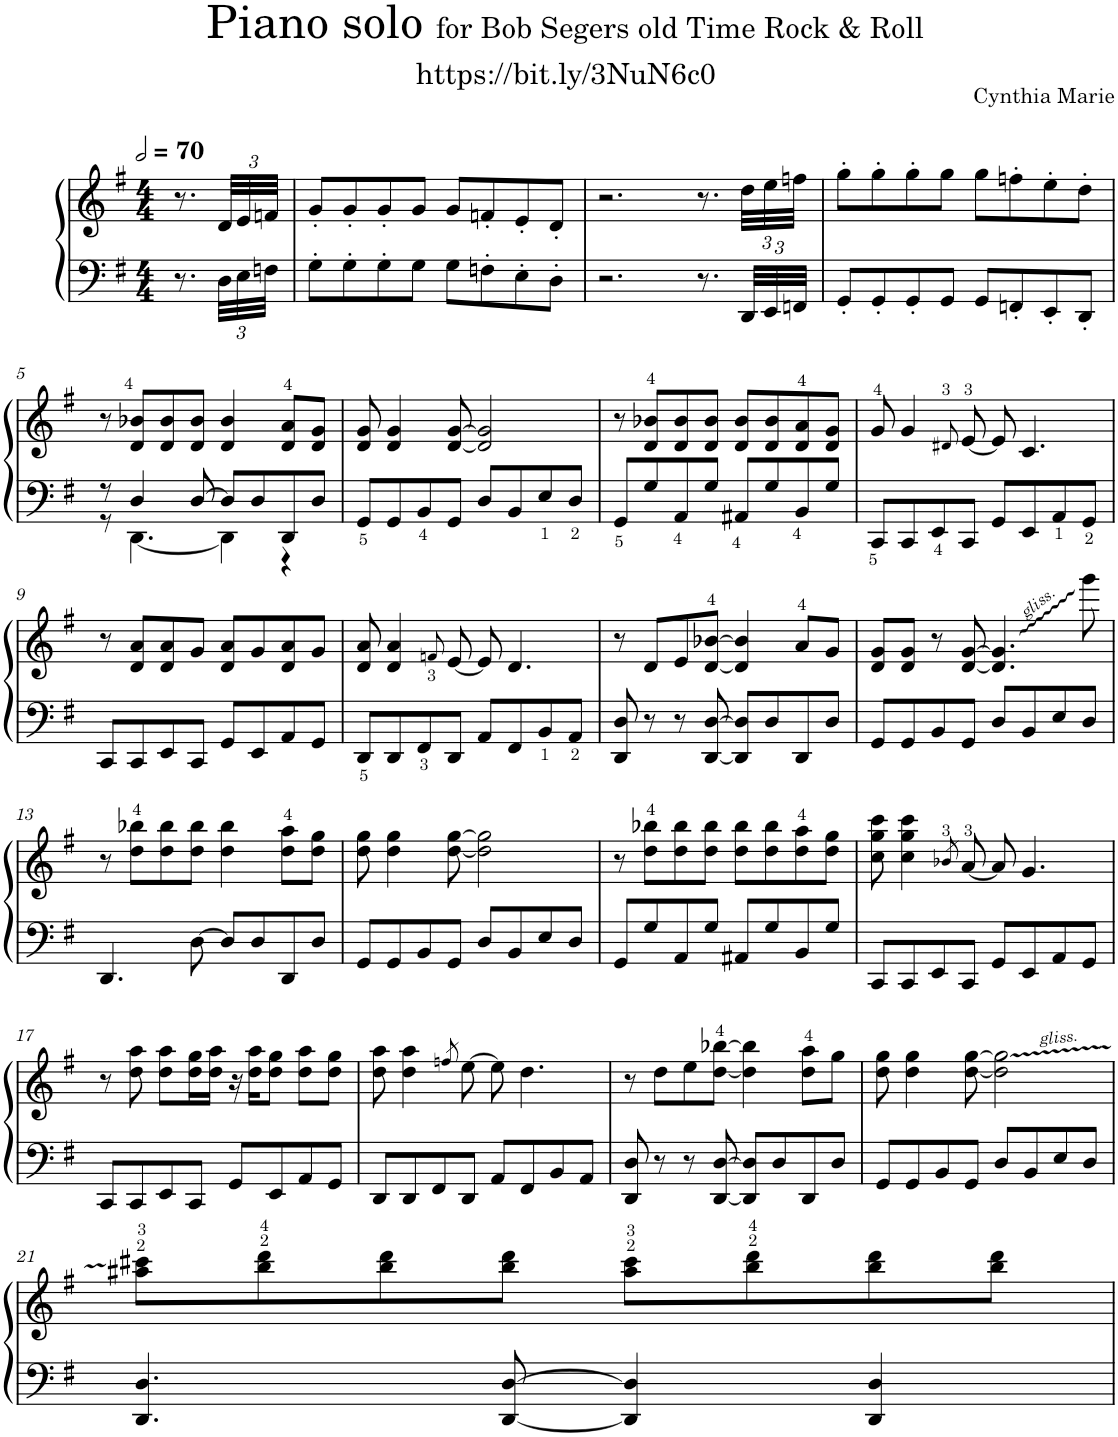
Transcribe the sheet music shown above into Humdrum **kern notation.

**kern	**kern
*part1	*part1
*staff2	*staff1
*I"Piano	*
*I'Pno.	*
*clefF4	*clefG2
*k[f#]	*k[f#]
*M4/4	*M4/4
*MM140	*MM140
=1	=1
8.r	8.r
*Xbrackettup	*Xbrackettup
48D\LLL	48d/LLL
48E\	48e/
48Fn\JJJ	48fn/JJJ
=2	=2
8G'\L	8g'/L
8G'\	8g'/
8G'\	8g'/
8G\J	8g/J
8G\L	8g/L
8Fn'\	8fn'/
8E'\	8e'/
8D'\J	8d'/J
=3	=3
2.r	2.r
8.r	8.r
48DD/LLL	48dd\LLL
48EE/	48ee\
48FFn/JJJ	48ffn\JJJ
=4	=4
8GG'/L	8gg'\L
8GG'/	8gg'\
8GG'/	8gg'\
8GG/J	8gg\J
8GG/L	8gg\L
8FFn'/	8ffn'\
8EE'/	8ee'\
8DD'/J	8dd'\J
!!LO:LB:g=z
=5	=5
*^	*
8r	8r	8r
4D/	[4.DD\	8d/ 8b-X/L
.	.	8d/ 8b-/
[8D/	.	8d/ 8b-/J
8D/L]	4DD\]	4d/ 4b-/
8D/	.	.
8DD/	4r	8d/ 8a/L
8D/J	.	8d/ 8g/J
*v	*v	*
=6	=6
8GG/L	8d/ 8g/
8GG/	4d/ 4g/
8BB/	.
8GG/J	[8d/ [8g/
8D/L	2d/] 2g/]
8BB/	.
8E/	.
8D/J	.
=7	=7
8GG/L	8r
8G/	8d/ 8b-X/L
8AA/	8d/ 8b-/
8G/J	8d/ 8b-/J
8AA#X/L	8d/ 8b-/L
8G/	8d/ 8b-/
8BB/	8d/ 8a/
8G/J	8d/ 8g/J
=8	=8
8CC/L	8g/
8CC/	4g/
8EE/	.
.	8qd#X/
8CC/J	[8e/
8GG/L	8e/]
8EE/	4.c/
8AA/	.
8GG/J	.
!!LO:LB:g=z
=9	=9
8CC/L	8r
8CC/	8d/ 8a/L
8EE/	8d/ 8a/
8CC/J	8g/J
8GG/L	8d/ 8a/L
8EE/	8g/
8AA/	8d/ 8a/
8GG/J	8g/J
=10	=10
8DD/L	8d/ 8a/
8DD/	4d/ 4a/
8FF#/	.
.	8qfn/
8DD/J	[8e/
8AA/L	8e/]
8FF#/	4.d/
8BB/	.
8AA/J	.
=11	=11
8DD/ 8D/	8r
8r	8d/L
8r	8e/
[8DD/ [8D/	[8d/ [8b-X/J
8DD/] 8D/]L	4d/] 4b-/]
8D/	.
8DD/	8a/L
8D/J	8g/J
=12	=12
8GG/L	8d/ 8g/L
8GG/	8d/ 8g/J
8BB/	8r
8GG/J	[8d/ [8g/
8D/L	4.d/] 4.g/]
8BB/	.
8E/	.
8D/J	8ggg\
!!LO:LB:g=z
=13	=13
4.DD/	8r
.	8dd\ 8bb-X\L
.	8dd\ 8bb-\
[8D\	8dd\ 8bb-\J
8D/L]	4dd\ 4bb-\
8D/	.
8DD/	8dd\ 8aa\L
8D/J	8dd\ 8gg\J
=14	=14
8GG/L	8dd\ 8gg\
8GG/	4dd\ 4gg\
8BB/	.
8GG/J	[8dd\ [8gg\
8D/L	2dd\] 2gg\]
8BB/	.
8E/	.
8D/J	.
=15	=15
8GG/L	8r
8G/	8dd\ 8bb-X\L
8AA/	8dd\ 8bb-\
8G/J	8dd\ 8bb-\J
8AA#X/L	8dd\ 8bb-\L
8G/	8dd\ 8bb-\
8BB/	8dd\ 8aa\
8G/J	8dd\ 8gg\J
=16	=16
8CC/L	8cc\ 8gg\ 8ccc\
8CC/	4cc\ 4gg\ 4ccc\
8EE/	.
.	8qb-X/
8CC/J	[8a/
8GG/L	8a/]
8EE/	4.g/
8AA/	.
8GG/J	.
!!LO:LB:g=z
=17	=17
8CC/L	8r
8CC/	8dd\ 8aa\
8EE/	8dd\ 8aa\L
8CC/J	16dd\ 16gg\L
.	16dd\ 16aa\JJ
8GG/L	16r
.	16dd\ 16aa\KL
8EE/	8dd\ 8gg\J
8AA/	8dd\ 8aa\L
8GG/J	8dd\ 8gg\J
=18	=18
8DD/L	8dd\ 8aa\
8DD/	4dd\ 4aa\
8FF#/	.
.	8qffn/
8DD/J	[8ee\
8AA/L	8ee\]
8FF#/	4.dd\
8BB/	.
8AA/J	.
=19	=19
8DD/ 8D/	8r
8r	8dd\L
8r	8ee\
[8DD/ [8D/	[8dd\ [8bb-X\J
8DD/] 8D/]L	4dd\] 4bb-\]
8D/	.
8DD/	8dd\ 8aa\L
8D/J	8gg\J
=20	=20
8GG/L	8dd\ 8gg\
8GG/	4dd\ 4gg\
8BB/	.
8GG/J	[8dd\ [8gg\
8D/L	2dd\] 2gg\]
8BB/	.
8E/	.
8D/J	.
!!LO:LB:g=z
=21	=21
4.DD/ 4.D/	8aa#X\ 8ccc#X\L
.	8bb\ 8ddd\
.	8bb\ 8ddd\
[8DD/ [8D/	8bb\ 8ddd\J
4DD/] 4D/]	8aa#\ 8ccc#\L
.	8bb\ 8ddd\
4DD/ 4D/	8bb\ 8ddd\
.	8bb\ 8ddd\J
=	=
*-	*-
